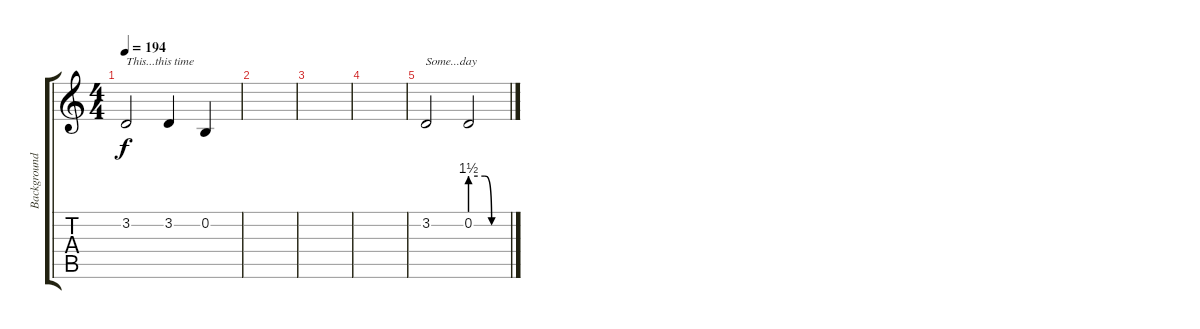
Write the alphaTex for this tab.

\track ("Background Vocals" "Background") {instrument clarinet}
\staff {score tabs}
\tuning (E4 B3 G3 D3 A2 E2) {hide}
\ts (4 4)
\tempo 194
\clef g2
\ks c
3.2.2{txt "This...this time" dy f} 3.2.4 0.2.4 |
|
|
|
3.2.2{txt "Some...day"} 0.2{be (custom 0 6 24 6 35 0 60 0)}.2
